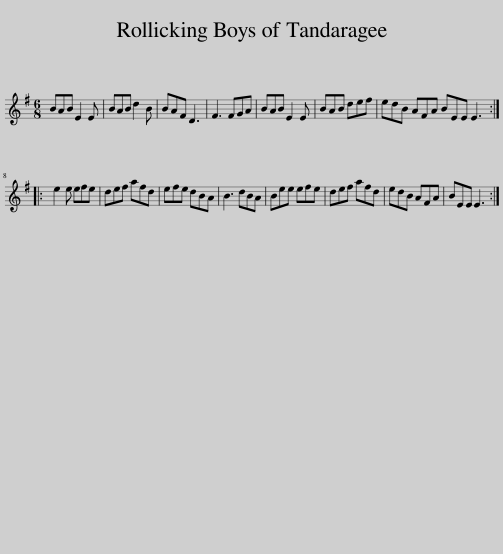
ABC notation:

X:1
L:1/8
M:6/8
I:linebreak $
K:Emin
V:1 treble
V:1
 BAB E2 E | BAB d2 B | BAF D3 | F3 FGA | BAB E2 E | %5
 BAB def | edB AFA BEE E3 ::$ e2 e efe | def afd | efe dBA | %10
 B3 dBA | Bee efe | def afd | edB AFA | BEE E3 :| %15
